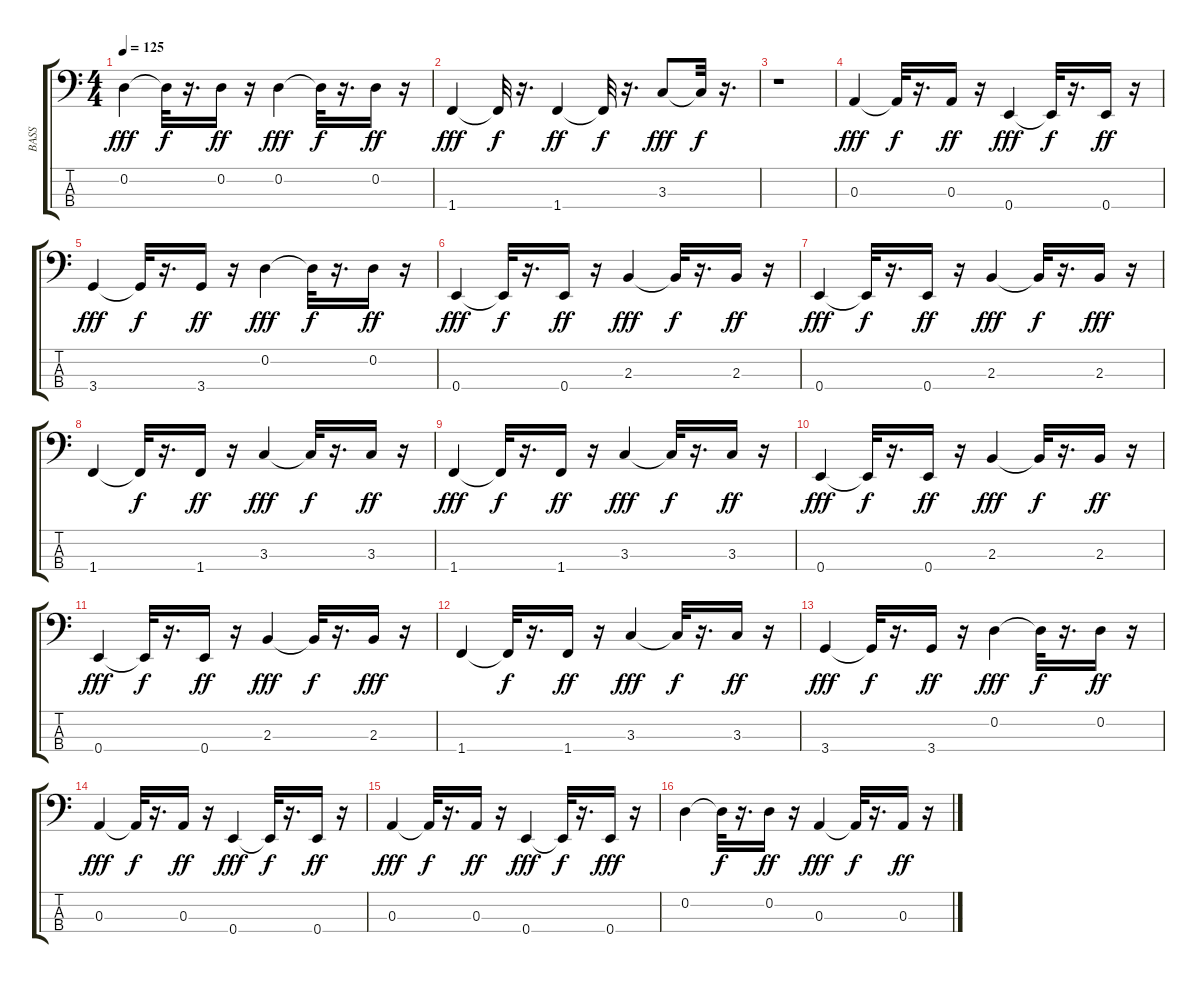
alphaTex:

\track ("BASS" "BASS") {instrument electricbassfinger}
\staff {score tabs}
\tuning (G2 D2 A1 E1) {hide}
\ts (4 4)
\tempo 125
\clef f4
\ks c
0.2.4{dy fff} 0.2{t}.32{dy f} r.16{d} 0.2.16{dy ff} r.16 0.2.4{dy fff} 0.2{t}.32{dy f} r.16{d} 0.2.16{dy ff} r.16 |
1.4.4{dy fff} 1.4{t}.32{dy f} r.16{d} 1.4.4{dy ff} 1.4{t}.32{dy f} r.16{d} 3.3.8{dy fff} 3.3{t}.32{dy f} r.16{d} |
r.1 |
0.3.4{dy fff} 0.3{t}.32{dy f} r.16{d} 0.3.16{dy ff} r.16 0.4.4{dy fff} 0.4{t}.32{dy f} r.16{d} 0.4.16{dy ff} r.16 |
3.4.4{dy fff} 3.4{t}.32{dy f} r.16{d} 3.4.16{dy ff} r.16 0.2.4{dy fff} 0.2{t}.32{dy f} r.16{d} 0.2.16{dy ff} r.16 |
0.4.4{dy fff} 0.4{t}.32{dy f} r.16{d} 0.4.16{dy ff} r.16 2.3.4{dy fff} 2.3{t}.32{dy f} r.16{d} 2.3.16{dy ff} r.16 |
0.4.4{dy fff} 0.4{t}.32{dy f} r.16{d} 0.4.16{dy ff} r.16 2.3.4{dy fff} 2.3{t}.32{dy f} r.16{d} 2.3.16{dy fff} r.16 |
1.4.4 1.4{t}.32{dy f} r.16{d} 1.4.16{dy ff} r.16 3.3.4{dy fff} 3.3{t}.32{dy f} r.16{d} 3.3.16{dy ff} r.16 |
1.4.4{dy fff} 1.4{t}.32{dy f} r.16{d} 1.4.16{dy ff} r.16 3.3.4{dy fff} 3.3{t}.32{dy f} r.16{d} 3.3.16{dy ff} r.16 |
0.4.4{dy fff} 0.4{t}.32{dy f} r.16{d} 0.4.16{dy ff} r.16 2.3.4{dy fff} 2.3{t}.32{dy f} r.16{d} 2.3.16{dy ff} r.16 |
0.4.4{dy fff} 0.4{t}.32{dy f} r.16{d} 0.4.16{dy ff} r.16 2.3.4{dy fff} 2.3{t}.32{dy f} r.16{d} 2.3.16{dy fff} r.16 |
1.4.4 1.4{t}.32{dy f} r.16{d} 1.4.16{dy ff} r.16 3.3.4{dy fff} 3.3{t}.32{dy f} r.16{d} 3.3.16{dy ff} r.16 |
3.4.4{dy fff} 3.4{t}.32{dy f} r.16{d} 3.4.16{dy ff} r.16 0.2.4{dy fff} 0.2{t}.32{dy f} r.16{d} 0.2.16{dy ff} r.16 |
0.3.4{dy fff} 0.3{t}.32{dy f} r.16{d} 0.3.16{dy ff} r.16 0.4.4{dy fff} 0.4{t}.32{dy f} r.16{d} 0.4.16{dy ff} r.16 |
0.3.4{dy fff} 0.3{t}.32{dy f} r.16{d} 0.3.16{dy ff} r.16 0.4.4{dy fff} 0.4{t}.32{dy f} r.16{d} 0.4.16{dy fff} r.16 |
0.2.4 0.2{t}.32{dy f} r.16{d} 0.2.16{dy ff} r.16 0.3.4{dy fff} 0.3{t}.32{dy f} r.16{d} 0.3.16{dy ff} r.16
